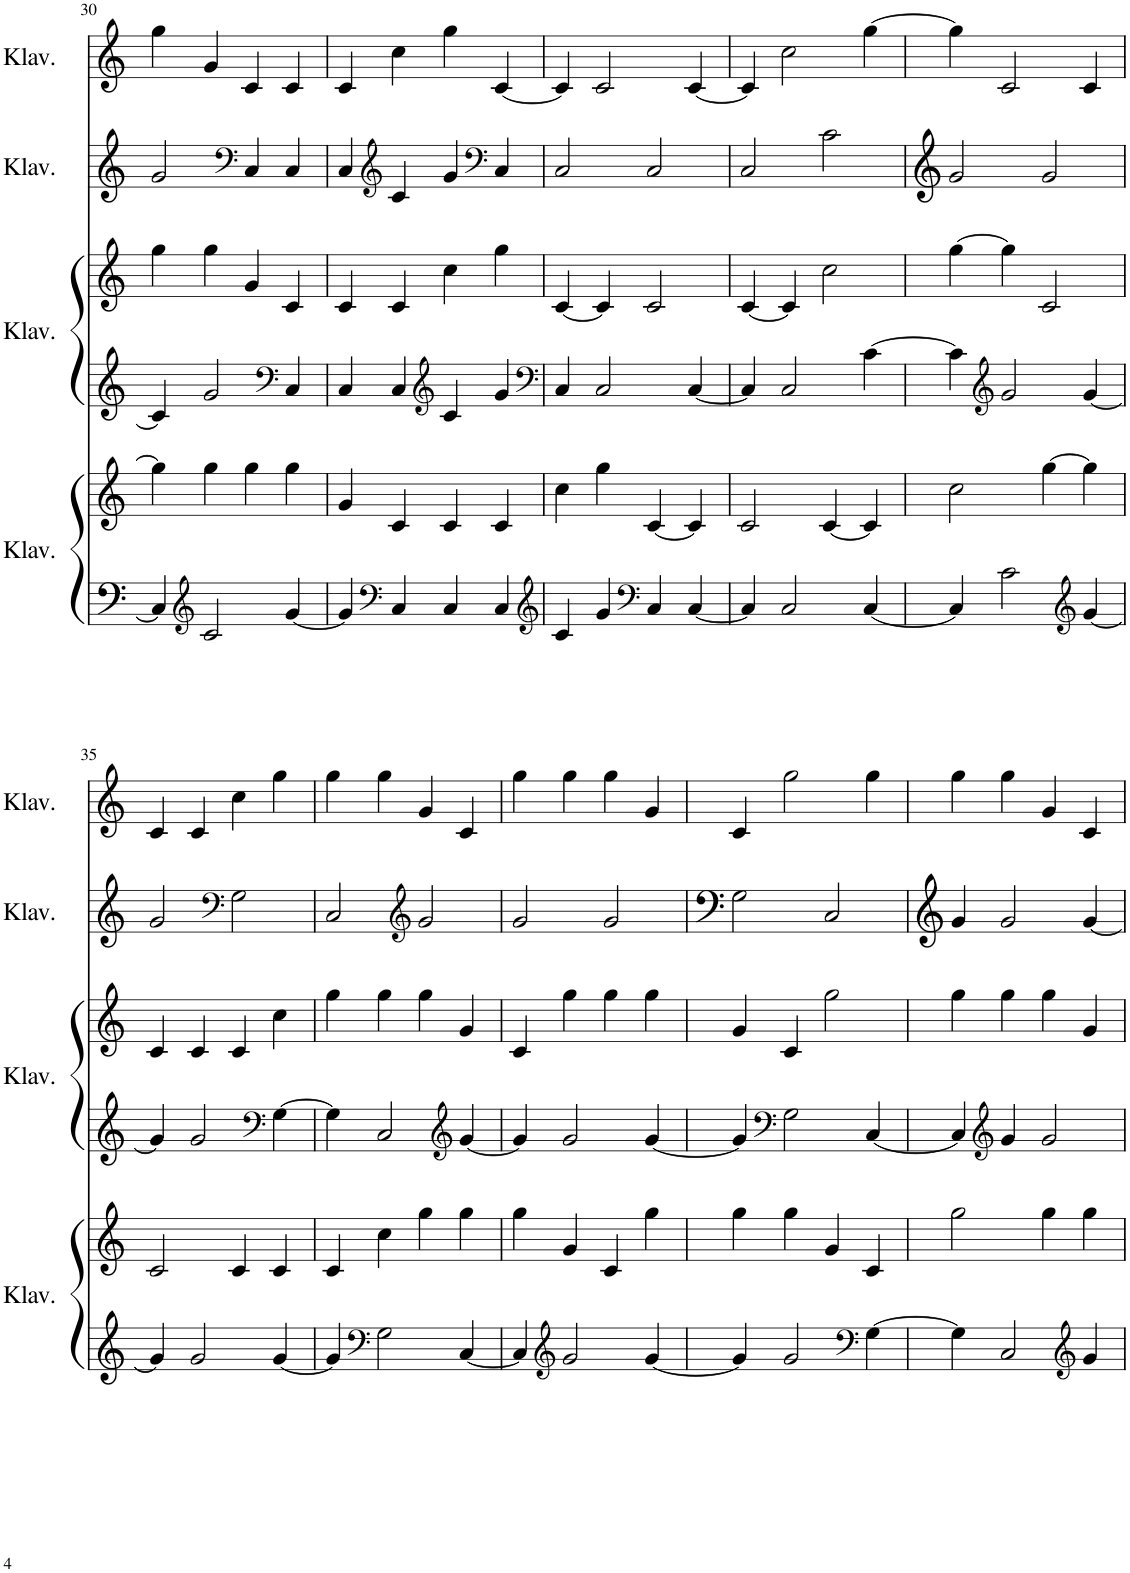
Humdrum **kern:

**kern	**kern	**kern	**kern	**kern	**kern
*part4	*part4	*part3	*part3	*part2	*part1
*staff6	*staff5	*staff4	*staff3	*staff2	*staff1
*I"Klavier	*	*I"Klavier	*	*I"Klavier	*I"Klavier
*I'Klav.	*	*I'Klav.	*	*I'Klav.	*I'Klav.
!!LO:PB:g=z
*clefF4	*clefG2	*clefG2	*clefG2	*clefG2	*clefG2
*k[]	*k[]	*k[]	*k[]	*k[]	*k[]
*M4/4	*M4/4	*M4/4	*M4/4	*M4/4	*M4/4
=30	=30	=30	=30	=30	=30
4C/]	4gg\]	4c/]	4gg\	2g/	4gg\
*clefG2	*	*	*	*	*
2c/	4gg\	2g/	4gg\	.	4g/
*	*	*	*	*clefF4	*
.	4gg\	.	4g/	4C/	4c/
*	*	*clefF4	*	*	*
[4g/	4gg\	4C/	4c/	4C/	4c/
=31	=31	=31	=31	=31	=31
4g/]	4g/	4C/	4c/	4C/	4c/
*clefF4	*	*	*	*clefG2	*
4C/	4c/	4C/	4c/	4c/	4cc\
*	*	*clefG2	*	*	*
4C/	4c/	4c/	4cc\	4g/	4gg\
*	*	*	*	*clefF4	*
4C/	4c/	4g/	4gg\	4C/	[4c/
=32	=32	=32	=32	=32	=32
*clefG2	*	*clefF4	*	*	*
4c/	4cc\	4C/	[4c/	2C/	4c/]
4g/	4gg\	2C/	4c/]	.	2c/
*clefF4	*	*	*	*	*
4C/	[4c/	.	2c/	2C/	.
[4C/	4c/]	[4C/	.	.	[4c/
=33	=33	=33	=33	=33	=33
4C/]	2c/	4C/]	[4c/	2C/	4c/]
2C/	.	2C/	4c/]	.	2cc\
.	[4c/	.	2cc\	2c\	.
[4C/	4c/]	[4c\	.	.	[4gg\
=34	=34	=34	=34	=34	=34
4C/]	2cc\	4c\]	[4gg\	2g/	4gg\]
*	*	*clefG2	*	*	*
2c\	.	2g/	4gg\]	.	2c/
.	[4gg\	.	2c/	2g/	.
*clefG2	*	*	*	*	*
[4g/	4gg\]	[4g/	.	.	4c/
!!LO:LB:g=z
=35	=35	=35	=35	=35	=35
4g/]	2c/	4g/]	4c/	2g/	4c/
2g/	.	2g/	4c/	.	4c/
*	*	*	*	*clefF4	*
.	4c/	.	4c/	2G\	4cc\
*	*	*clefF4	*	*	*
[4g/	4c/	[4G\	4cc\	.	4gg\
=36	=36	=36	=36	=36	=36
4g/]	4c/	4G\]	4gg\	2C/	4gg\
*clefF4	*	*	*	*	*
2G\	4cc\	2C/	4gg\	.	4gg\
*	*	*	*	*clefG2	*
.	4gg\	.	4gg\	2g/	4g/
*	*	*clefG2	*	*	*
[4C/	4gg\	[4g/	4g/	.	4c/
=37	=37	=37	=37	=37	=37
4C/]	4gg\	4g/]	4c/	2g/	4gg\
*clefG2	*	*	*	*	*
2g/	4g/	2g/	4gg\	.	4gg\
.	4c/	.	4gg\	2g/	4gg\
[4g/	4gg\	[4g/	4gg\	.	4g/
=38	=38	=38	=38	=38	=38
4g/]	4gg\	4g/]	4g/	2G\	4c/
*	*	*clefF4	*	*	*
2g/	4gg\	2G\	4c/	.	2gg\
.	4g/	.	2gg\	2C/	.
*clefF4	*	*	*	*	*
[4G\	4c/	[4C/	.	.	4gg\
=39	=39	=39	=39	=39	=39
4G\]	2gg\	4C/]	4gg\	4g/	4gg\
*	*	*clefG2	*	*	*
2C/	.	4g/	4gg\	2g/	4gg\
.	4gg\	2g/	4gg\	.	4g/
*clefG2	*	*	*	*	*
4g/	4gg\	.	4g/	[4g/	4c/
=	=	=	=	=	=
*-	*-	*-	*-	*-	*-
